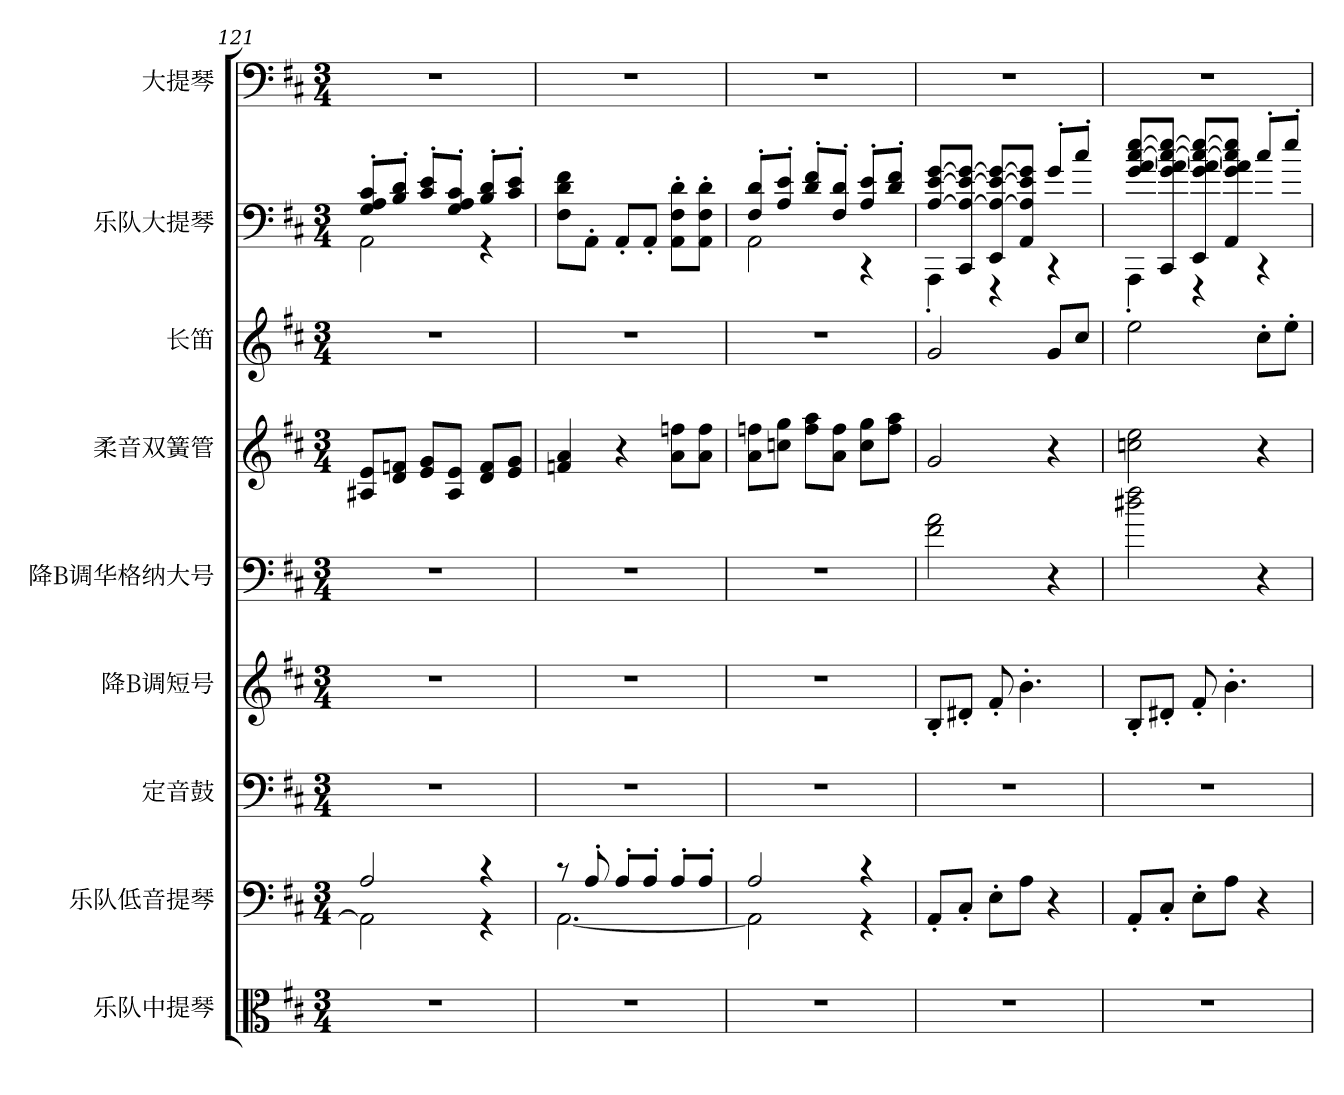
**kern	**kern	**kern	**kern	**kern	**kern	**kern	**kern	**kern
*part9	*part8	*part7	*part6	*part5	*part4	*part3	*part2	*part1
*staff9	*staff8	*staff7	*staff6	*staff5	*staff4	*staff3	*staff2	*staff1
*I"乐队中提琴	*I"乐队低音提琴	*I"定音鼓	*I"降B调短号	*I"降B调华格纳大号	*I"柔音双簧管	*I"长笛	*I"乐队大提琴	*I"大提琴
*clefC3	*clefF4	*clefF4	*clefG2	*clefF4	*clefG2	*clefG2	*clefF4	*clefF4
*	*ITrd7c12	*	*ITrd1c2	*ITrd1c2	*ITrd2c3	*	*	*
*k[f#c#]	*k[f#c#]	*k[f#c#]	*k[]	*k[]	*k[f#c#g#d#a#]	*k[f#c#]	*k[f#c#]	*k[f#c#]
*M3/4	*M3/4	*M3/4	*M3/4	*M3/4	*M3/4	*M3/4	*M3/4	*M3/4
=121	=121	=121	=121	=121	=121	=121	=121	=121
*	*^	*	*	*	*	*	*^	*
2.r	2AA/	2AAA\]	2.r	2.r	2.r	8F##X/ 8c#/L	2.r	8G/' 8A/' 8c#/'L	2AA\	2.r
.	.	.	.	.	.	8B/ 8dn/J	.	8B/' 8d/'J	.	.
.	.	.	.	.	.	8c#/ 8e/L	.	8c#/' 8e/'L	.	.
.	.	.	.	.	.	8F##/ 8c#/J	.	8G/' 8A/' 8c#/'J	.	.
.	4r	4r	.	.	.	8B/ 8d/L	.	8B/' 8d/'L	4r	.
.	.	.	.	.	.	8c#/ 8e/J	.	8c#/' 8e/'J	.	.
*	*	*	*	*	*	*	*	*v	*v	*
=122	=122	=122	=122	=122	=122	=122	=122	=122	=122
2.r	8r	[2.AAA\	2.r	2.r	2.r	4dn/ 4f#/	2.r	8F#\ 8d\ 8f#\L	2.r
.	8AA'/	.	.	.	.	.	.	8AA'\J	.
.	8AA'/L	.	.	.	.	4r	.	8AA'/L	.
.	8AA'/J	.	.	.	.	.	.	8AA'/J	.
.	8AA'/L	.	.	.	.	8f#\ 8ddn\L	.	8AA\' 8F#\' 8d\'L	.
.	8AA'/J	.	.	.	.	8f#\ 8dd\J	.	8AA\' 8F#\' 8d\'J	.
!!LO:PB:g=z
=123	=123	=123	=123	=123	=123	=123	=123	=123	=123
*	*	*	*	*	*	*	*	*^	*
2.r	2AA/	2AAA\]	2.r	2.r	2.r	8f#\ 8ddn\L	2.r	8F#/' 8d/'L	2AA\	2.r
.	.	.	.	.	.	8an\ 8ee\J	.	8A/' 8e/'J	.	.
.	.	.	.	.	.	8dd\ 8ff#\L	.	8d/' 8f#/'L	.	.
.	.	.	.	.	.	8f#\ 8dd\J	.	8F#/' 8d/'J	.	.
.	4r	4r	.	.	.	8a\ 8ee\L	.	8A/' 8e/'L	4r	.
.	.	.	.	.	.	8dd\ 8ff#\J	.	8d/' 8f#/'J	.	.
*	*v	*v	*	*	*	*	*	*	*	*
=124	=124	=124	=124	=124	=124	=124	=124	=124	=124
2.r	8AAA'/L	2.r	8A'/L	2e\ 2g\	2e/	2g/	[8A/ [8e/ [8g/L	4AAA'\	2.r
.	8CC#'/J	.	8c#X'/J	.	.	.	8CC#/ 8A/_ 8e/_ 8g/_J	.	.
.	8EE'\L	.	8e'/	.	.	.	8EE/ 8A/_ 8e/_ 8g/_L	4r	.
.	8AA\J	.	4.a'\	.	.	.	8AA/ 8A/] 8e/] 8g/]J	.	.
.	4r	.	.	4r	4r	8g/L	8g'/L	4r	.
.	.	.	.	.	.	8cc#/J	8cc#'/J	.	.
=125	=125	=125	=125	=125	=125	=125	=125	=125	=125
2.r	8AAA'/L	2.r	8A'/L	2cc#X\ 2ee\	2an\ 2cc#\	2ee\	[8g/ [8a/ [8cc#/ [8ee/L	4AAA'\	2.r
.	8CC#'/J	.	8c#X'/J	.	.	.	8CC#/ 8g/_ 8a/_ 8cc#/_ 8ee/_J	.	.
.	8EE'\L	.	8e'/	.	.	.	8EE/ 8g/_ 8a/_ 8cc#/_ 8ee/_L	4r	.
.	8AA\J	.	4.a'\	.	.	.	8AA/ 8g/] 8a/] 8cc#/] 8ee/]J	.	.
.	4r	.	.	4r	4r	8cc#'\L	8cc#'/L	4r	.
.	.	.	.	.	.	8ee'\J	8ee'/J	.	.
*	*	*	*	*	*	*	*v	*v	*
=	=	=	=	=	=	=	=	=
*-	*-	*-	*-	*-	*-	*-	*-	*-
